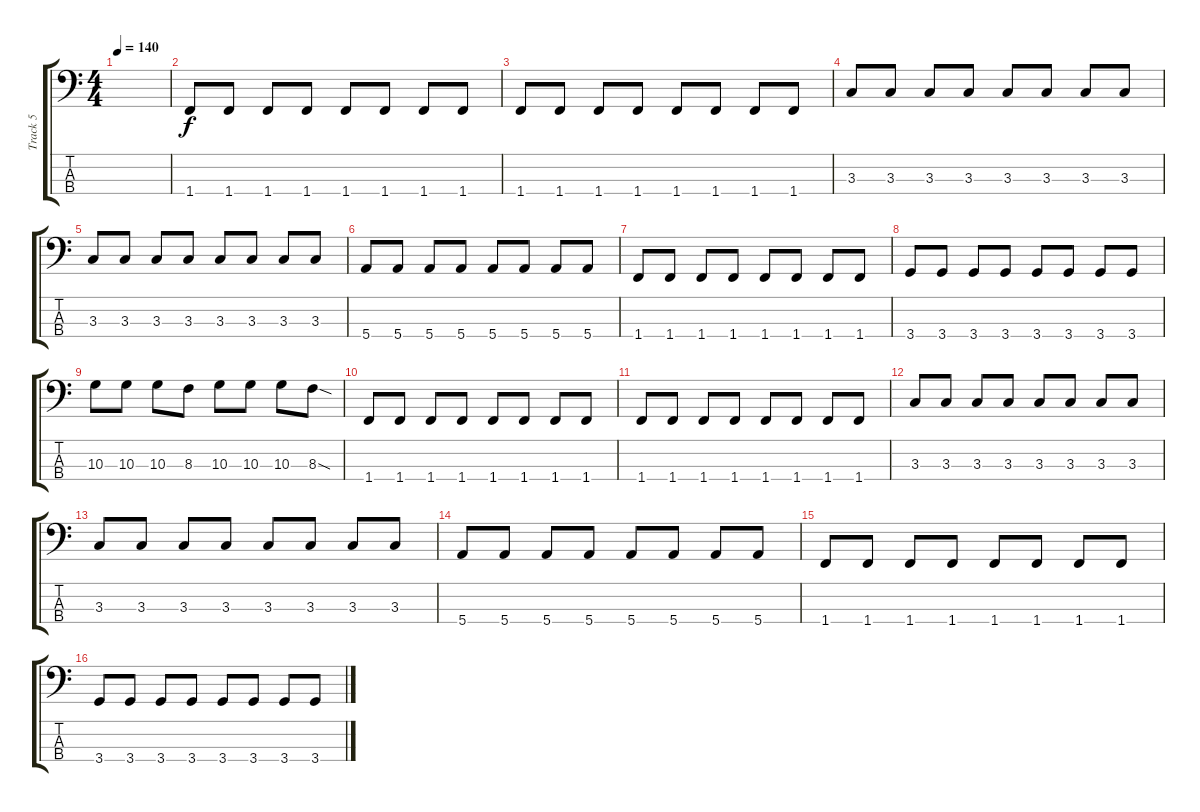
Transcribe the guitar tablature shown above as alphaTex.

\track ("Track 5" "Track 5") {instrument electricbasspick}
\staff {score tabs}
\tuning (G2 D2 A1 E1) {hide}
\ts (4 4)
\tempo 140
\clef f4
\ks c
|
1.4.8 1.4.8 1.4.8 1.4.8 1.4.8 1.4.8 1.4.8 1.4.8 |
1.4.8 1.4.8 1.4.8 1.4.8 1.4.8 1.4.8 1.4.8 1.4.8 |
3.3.8 3.3.8 3.3.8 3.3.8 3.3.8 3.3.8 3.3.8 3.3.8 |
3.3.8 3.3.8 3.3.8 3.3.8 3.3.8 3.3.8 3.3.8 3.3.8 |
5.4.8 5.4.8 5.4.8 5.4.8 5.4.8 5.4.8 5.4.8 5.4.8 |
1.4.8 1.4.8 1.4.8 1.4.8 1.4.8 1.4.8 1.4.8 1.4.8 |
3.4.8 3.4.8 3.4.8 3.4.8 3.4.8 3.4.8 3.4.8 3.4.8 |
10.3.8 10.3.8 10.3.8 8.3.8 10.3.8 10.3.8 10.3.8 8.3{sod}.8 |
1.4.8 1.4.8 1.4.8 1.4.8 1.4.8 1.4.8 1.4.8 1.4.8 |
1.4.8 1.4.8 1.4.8 1.4.8 1.4.8 1.4.8 1.4.8 1.4.8 |
3.3.8 3.3.8 3.3.8 3.3.8 3.3.8 3.3.8 3.3.8 3.3.8 |
3.3.8 3.3.8 3.3.8 3.3.8 3.3.8 3.3.8 3.3.8 3.3.8 |
5.4.8 5.4.8 5.4.8 5.4.8 5.4.8 5.4.8 5.4.8 5.4.8 |
1.4.8 1.4.8 1.4.8 1.4.8 1.4.8 1.4.8 1.4.8 1.4.8 |
3.4.8 3.4.8 3.4.8 3.4.8 3.4.8 3.4.8 3.4.8 3.4.8
